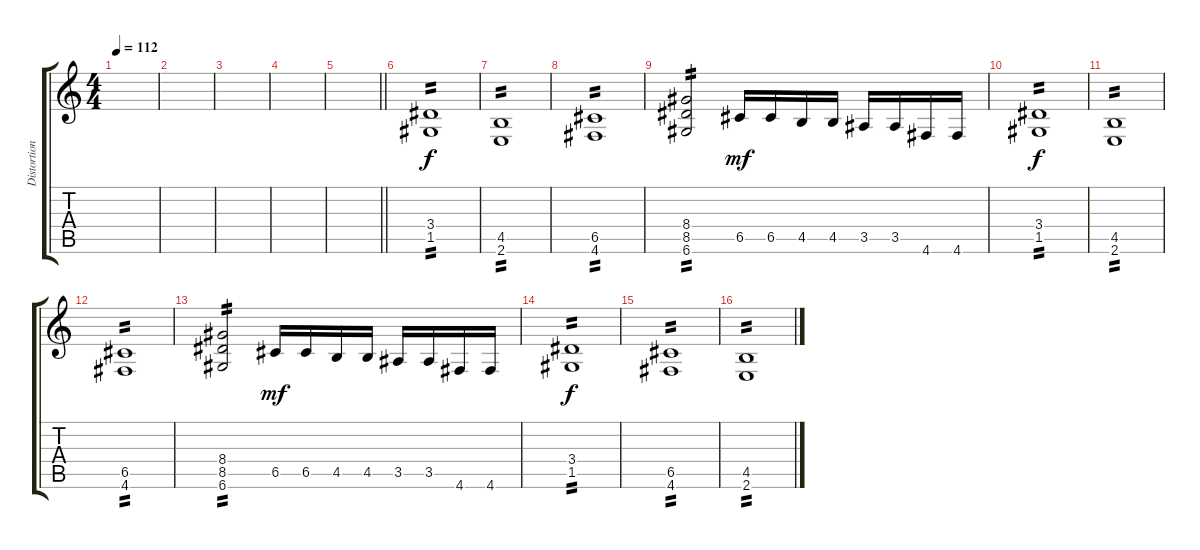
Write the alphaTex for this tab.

\track ("Distortion" "Distortion") {instrument distortionguitar}
\staff {score tabs}
\tuning (D4 A3 F3 C3 G2 D2) {hide}
\ts (4 4)
\tempo 112
\clef g2
\ks c
|
|
|
|
\barLineRight lightlight
|
\section ("" "")
(3.4 1.5).1{tp 2} |
(4.5 2.6).1{tp 2} |
(6.5 4.6).1{tp 2} |
(8.4 8.5 6.6).2{tp 2} 6.5.16{dy mf} 6.5.16 4.5.16 4.5.16 3.5.16 3.5.16 4.6.16 4.6.16 |
(3.4 1.5).1{tp 2 dy f} |
(4.5 2.6).1{tp 2} |
(6.5 4.6).1{tp 2} |
(8.4 8.5 6.6).2{tp 2} 6.5.16{dy mf} 6.5.16 4.5.16 4.5.16 3.5.16 3.5.16 4.6.16 4.6.16 |
(3.4 1.5).1{tp 2 dy f} |
(6.5 4.6).1{tp 2} |
(4.5 2.6).1{tp 2}
